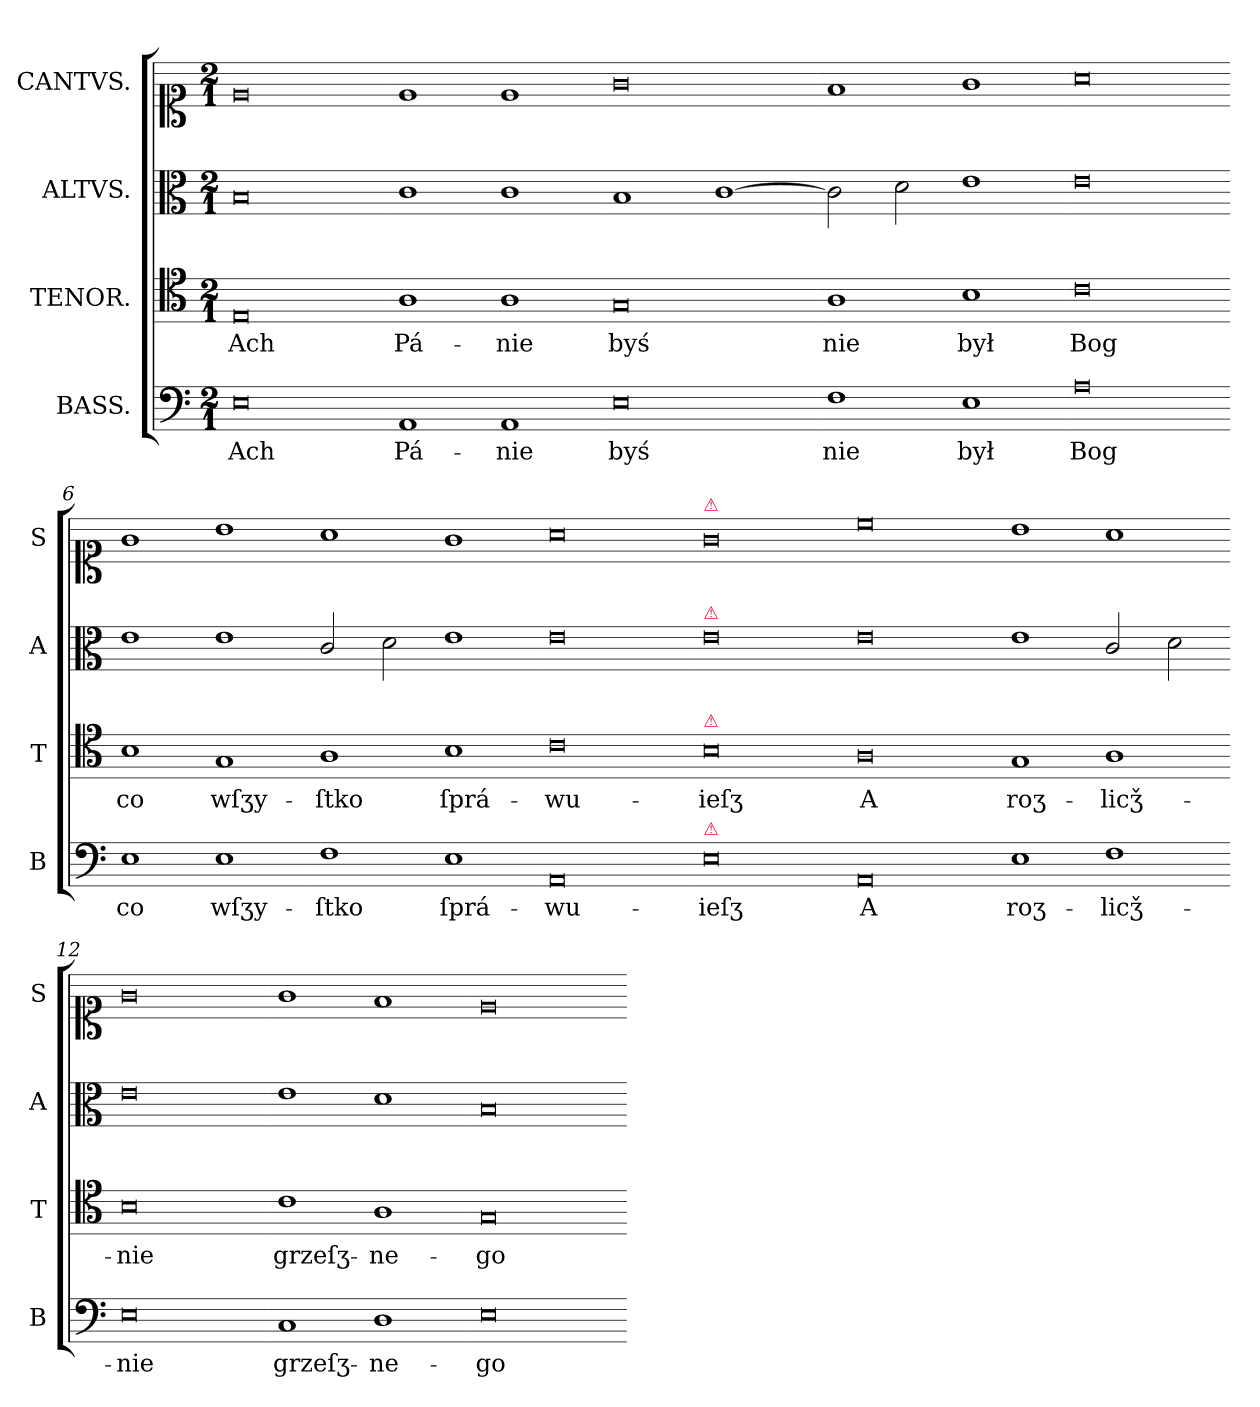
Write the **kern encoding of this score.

**kern	**text	**kern	**text	**kern	**kern
*part4	*part4	*part3	*part3	*part2	*part1
*staff4	*staff4	*staff3	*staff3	*staff2	*staff1
*I"BASS.	*	*I"TENOR.	*	*I"ALTVS.	*I"CANTVS.
*I'B	*	*I'T	*	*I'A	*I'S
*clefF4	*	*clefC4	*	*clefC3	*clefC1
*k[]	*	*k[]	*	*k[]	*k[]
*E:phr	*	*E:phr	*	*E:phr	*E:phr
*M2/1	*	*M2/1	*	*M2/1	*M2/1
=1	=1	=1	=1	=1	=1
0E	Ach	0E	Ach	0B	0e
=2-	=2-	=2-	=2-	=2-	=2-
1AA	Pá-	1A	Pá-	1c	1e
1AA	-nie	1A	-nie	1c	1e
=3-	=3-	=3-	=3-	=3-	=3-
0E	byś	0G	byś	1B	0g
.	.	.	.	[1c	.
=4-	=4-	=4-	=4-	=4-	=4-
1F	nie	1A	nie	2c]	1f
.	.	.	.	2d\	.
1E	był	1B	był	1e	1g
=5-	=5-	=5-	=5-	=5-	=5-
0A	Bog	0c	Bog	0e	0a
=6-	=6-	=6-	=6-	=6-	=6-
1E	co	1B	co	1e	1g
1E	wſʒy-	1G	wſʒy-	1e	1b
=7-	=7-	=7-	=7-	=7-	=7-
1F	-ſtko	1A	-ſtko	2c/	1a
.	.	.	.	2d\	.
1E	ſprá-	1B	ſprá-	1e	1g
=8-	=8-	=8-	=8-	=8-	=8-
0AA	-wu-	0c	-wu-	0e	0a
=9-	=9-	=9-	=9-	=9-	=9-
!	!	!	!	!	!LO:TX:a:color=crimson:t=⚠
!	!	!	!	!LO:TX:a:color=crimson:t=⚠	!
!	!	!LO:TX:a:color=crimson:t=⚠	!	!	!
!LO:TX:a:color=crimson:t=⚠	!	!	!	!	!
0E	-ieſʒ	0B	-ieſʒ	0e	0g
=10-	=10-	=10-	=10-	=10-	=10-
0AA	A	0A	A	0e	0cc
=11-	=11-	=11-	=11-	=11-	=11-
1E	roʒ-	1G	roʒ-	1e	1b
1F	-licǯ-	1A	-licǯ-	2c/	1a
.	.	.	.	2d\	.
=12-	=12-	=12-	=12-	=12-	=12-
0E	-nie	0B	-nie	0e	0g
=13-	=13-	=13-	=13-	=13-	=13-
1C	grzeſʒ-	1c	grzeſʒ-	1e	1g
1D	-ne-	1A	-ne-	1d	1f
=14-	=14-	=14-	=14-	=14-	=14-
0E	-go	0G	-go	0B	0e
=-	=-	=-	=-	=-	=-
*-	*-	*-	*-	*-	*-
